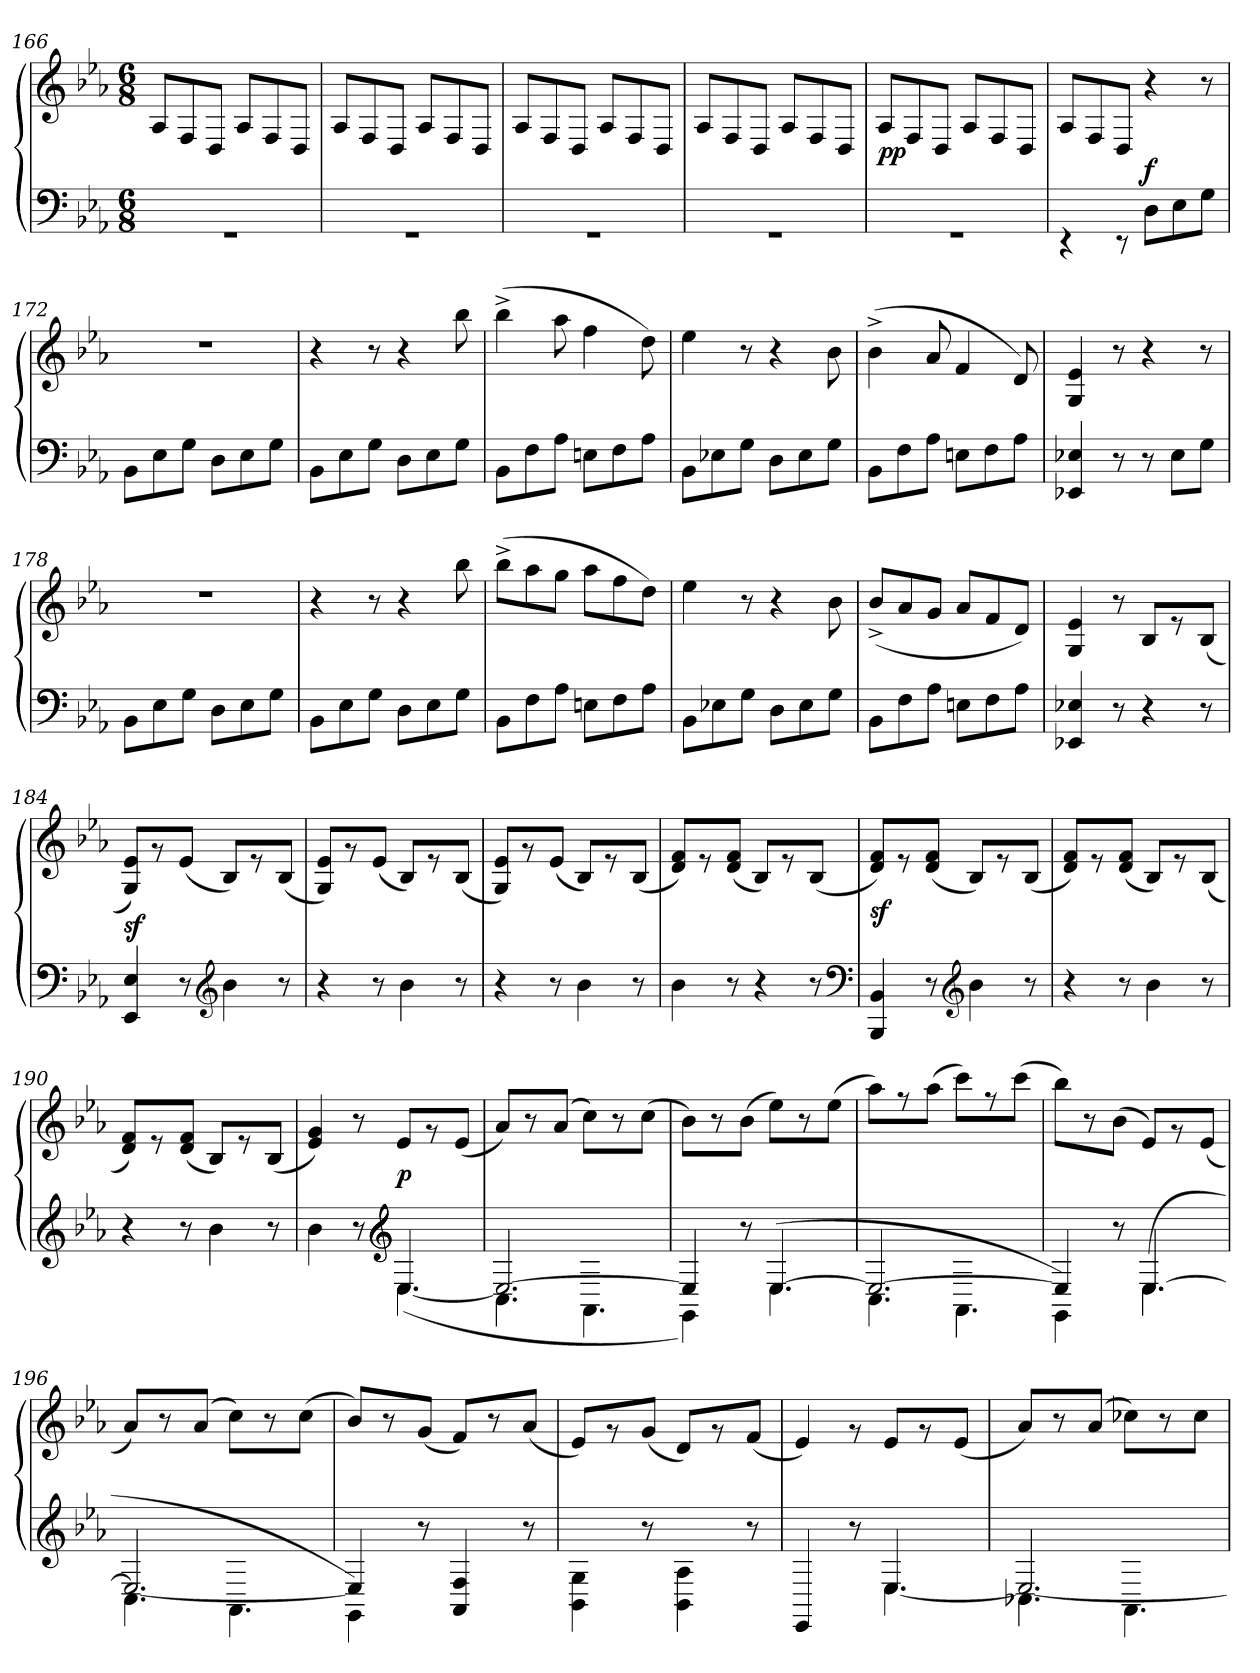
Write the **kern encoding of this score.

**kern	**kern	**dynam
*part1	*part1	*part1
*staff2	*staff1	*staff1/2
*clefF4	*clefG2	*
*k[b-e-a-]	*k[b-e-a-]	*
*M6/8	*M6/8	*
=166	=166	=166
2.rGG	8A-/L	.
.	8F/	.
.	8D/J	.
.	8A-/L	.
.	8F/	.
.	8D/J	.
!!LO:LB:g=z
=167	=167	=167
2.rGG	8A-/L	.
.	8F/	.
.	8D/J	.
.	8A-/L	.
.	8F/	.
.	8D/J	.
=168	=168	=168
2.rGG	8A-/L	decresc.
.	8F/	.
.	8D/J	.
.	8A-/L	.
.	8F/	.
.	8D/J	.
=169	=169	=169
2.rGG	8A-/L	.
.	8F/	.
.	8D/J	.
.	8A-/L	.
.	8F/	.
.	8D/J	.
=170	=170	=170
2.rGG	8A-/L	pp
.	8F/	.
.	8D/J	.
.	8A-/L	.
.	8F/	.
.	8D/J	.
=171	=171	=171
4rEE	8A-/L	.
.	8F/	.
8rEE	8D/J	.
8D\L	4r	f
8E-\	.	.
8G\J	8r	.
=172	=172	=172
8BB-\L	2.rdd	.
8E-\	.	.
8G\J	.	.
8D\L	.	.
8E-\	.	.
8G\J	.	.
=173	=173	=173
8BB-\L	4r	.
8E-\	.	.
8G\J	8r	.
8D\L	4r	.
8E-\	.	.
8G\J	8bb-\	.
!!LO:LB:g=z
=174	=174	=174
8BB-\L	(>4bb-^\	.
8F\	.	.
8A-\J	8aa-\	.
8En\L	4ff\	.
8F\	.	.
8A-\J	8dd\)	.
=175	=175	=175
8BB-\L	4ee-\	.
8E-X\	.	.
8G\J	8r	.
8D\L	4r	.
8E-\	.	.
8G\J	8b-\	.
=176	=176	=176
8BB-\L	(>4b-^\	.
8F\	.	.
8A-\J	8a-/	.
8En\L	4f/	.
8F\	.	.
8A-\J	8d/)	.
=177	=177	=177
4E-X/ 4EE-X/	4e-/ 4G/	.
8r	8r	.
8r	4r	.
8E-\L	.	.
8G\J	8r	.
=178	=178	=178
8BB-\L	2.rdd	.
8E-\	.	.
8G\J	.	.
8D\L	.	.
8E-\	.	.
8G\J	.	.
=179	=179	=179
8BB-\L	4r	.
8E-\	.	.
8G\J	8r	.
8D\L	4r	.
8E-\	.	.
8G\J	8bb-\	.
=180	=180	=180
8BB-\L	(>8bb-^\L	.
8F\	8aa-\	.
8A-\J	8gg\J	.
8En\L	8aa-\L	.
8F\	8ff\	.
8A-\J	8dd\J)	.
!!LO:LB:g=z
=181	=181	=181
8BB-\L	4ee-\	.
8E-X\	.	.
8G\J	8r	.
8D\L	4r	.
8E-\	.	.
8G\J	8b-\	.
=182	=182	=182
8BB-\L	(>8b-^/L	.
8F\	8a-/	.
8A-\J	8g/J	.
8En\L	8a-/L	.
8F\	8f/	.
8A-\J	8d/J)	.
=183	=183	=183
4E-X/ 4EE-X/	4e-/ 4G/	.
8r	8r	.
4r	8B-/L	.
.	8re	.
8r	(<8B-/J	.
=184	=184	=184
4E-/ 4EE-/	8e-/ 8G/L)	sf
.	8rg	.
8r	(<8e-/J	.
*clefG2	*	*
4b-\	8B-/L)	.
.	8re	.
8r	(<8B-/J	.
=185	=185	=185
4r	8e-/ 8G/L)	.
.	8rg	.
8r	(<8e-/J	.
4b-\	8B-/L)	.
.	8re	.
8r	(<8B-/J	.
=186	=186	=186
4r	8e-/ 8G/L)	.
.	8rg	.
8r	(<8e-/J	.
4b-\	8B-/L)	.
.	8re	.
8r	(<8B-/J	.
=187	=187	=187
4b-\	8f/ 8d/L)	.
.	8r	.
8r	(<8f/ 8d/J	.
4r	8B-/L)	.
.	8re	.
8r	(<8B-/J	.
*clefF4	*	*
!!LO:PB:g=z
=188	=188	=188
4BB-/ 4BBB-/	8f/ 8d/L)	sf
.	8r	.
8r	(<8f/ 8d/J	.
*clefG2	*	*
4b-\	8B-/L)	.
.	8re	.
8r	(<8B-/J	.
=189	=189	=189
4r	8f/ 8d/L)	.
.	8r	.
8r	(<8f/ 8d/J	.
4b-\	8B-/L)	.
.	8re	.
8r	(<8B-/J	.
=190	=190	=190
4r	8f/ 8d/L)	.
.	8r	.
8r	(<8f/ 8d/J	.
4b-\	8B-/L)	.
.	8re	.
8r	(<8B-/J	.
=191	=191	=191
*^	*	*
4b-\	4.ryy	4g/ 4e-/)	.
8r	.	8r	.
*clefG2	*	*	*
4.E-/	(<[4.E-\	8e-/L	p
.	.	8rg	.
.	.	(<8e-/J	.
=192	=192	=192	=192
2.E-/_	4.C\	8a-/L)	.
.	.	8r	.
.	.	(>8a-/J	.
.	4.AA-\	8cc\L)	.
.	.	8r	.
.	.	(>8cc\J	.
=193	=193	=193	=193
*	*^	*	*
4E-/]	4GG\)	4.ryy	8b-\L)	.
.	.	.	8r	.
2ryy	8r	.	(>8b-\J	.
.	4.E-/	(<[4.E-\	8ee-\L)	.
.	.	.	8r	.
.	.	.	(>8ee-\J	.
*	*v	*v	*	*
=194	=194	=194	=194
2.E-/_	4.C\	8aa-\L)	.
.	.	8rff	.
.	.	(>8aa-\J	.
.	4.AA-\	8ccc\L)	.
.	.	8rff	.
.	.	(>8ccc\J	.
!!LO:LB:g=z
=195	=195	=195	=195
*	*^	*	*
4GG\)	4E-/]	4.ryy	8bb-\L)	.
.	.	.	8r	.
2ryy	8r	.	(8b-\J	.
.	4.E-/	(<[4.E-\	8e-/L)	.
.	.	.	8rg	.
.	.	.	(<8e-/J	.
*	*v	*v	*	*
=196	=196	=196	=196
4.C\	2.E-/_	8a-/L)	.
.	.	8r	.
.	.	(>8a-/J	.
4.AA-\	.	8cc\L)	.
.	.	8r	.
.	.	(>8cc\J	.
=197	=197	=197	=197
4GG\)	4E-/]	8b-/L)	.
.	.	8r	.
2ryy	8r	(<8g/J	.
.	4F/ 4AA-/	8f/L)	.
.	.	8r	.
.	8r	(<8a-/J	.
*v	*v	*	*
=198	=198	=198
4G\ 4BB-\	8e-/L)	.
.	8rg	.
8r	(<8g/J	.
4A-\ 4BB-\	8d/L)	.
.	8rg	.
8r	(<8f/J	.
=199	=199	=199
*^	*	*
4EE-/	4.ryy	4e-/)	.
8r	.	8rg	.
4.E-/	[4.E-\	8e-/L	.
.	.	8rg	.
.	.	(<8e-/J	.
=200	=200	=200	=200
4.C-X\	2.E-/_	8a-/L)	.
.	.	8r	.
.	.	(>8a-/J	.
4.AA-\	.	8cc-X\L)	.
.	.	8r	.
.	.	8cc-\J	.
*v	*v	*	*
=	=	=
*-	*-	*-
